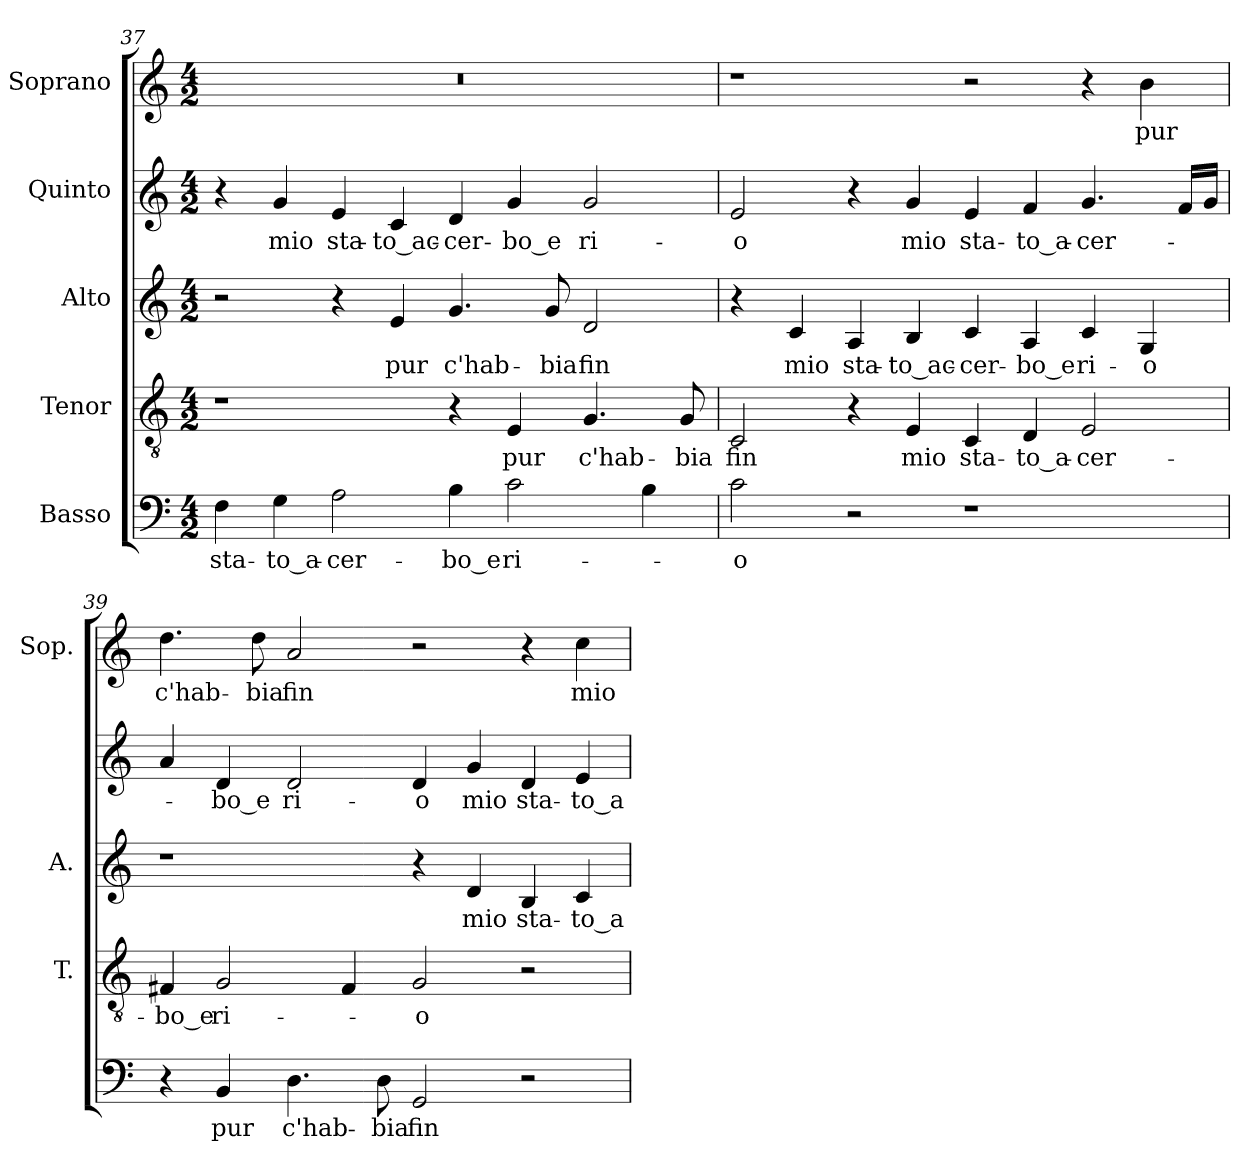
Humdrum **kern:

**kern	**text	**kern	**text	**kern	**text	**kern	**text	**kern	**text
*part5	*part5	*part4	*part4	*part3	*part3	*part2	*part2	*part1	*part1
*staff5	*staff5	*staff4	*staff4	*staff3	*staff3	*staff2	*staff2	*staff1	*staff1
*I"Basso	*	*I"Tenor	*	*I"Alto	*	*I"Quinto	*	*I"Soprano	*
*	*	*I'T.	*	*I'A.	*	*	*	*I'Sop.	*
*clefF4	*	*clefGv2	*	*clefG2	*	*clefG2	*	*clefG2	*
*	*	*ITrd7c12	*	*	*	*	*	*	*
*k[]	*	*k[]	*	*k[]	*	*k[]	*	*k[]	*
*C:	*	*C:	*	*C:	*	*C:	*	*C:	*
*M4/2	*	*M4/2	*	*M4/2	*	*M4/2	*	*M4/2	*
=37	=37	=37	=37	=37	=37	=37	=37	=37	=37
!	!LO:LY:b:color=#000000	!	!	!	!	!	!	!LO:N:vis=1	!
4Fi\	sta-	1r	.	2r	.	4r	.	0r	.
!	!LO:LY:b:color=#000000	!	!	!	!	!	!	!	!
!	!	!	!	!	!	!	!LO:LY:b:color=#000000	!	!
4Gi\	-to_a-	.	.	.	.	4gi/	mio	.	.
!	!LO:LY:b:color=#000000	!	!	!	!	!	!	!	!
!	!	!	!	!	!	!	!LO:LY:b:color=#000000	!	!
2Ai\	-cer-	.	.	4r	.	4ei/	sta-	.	.
!	!	!	!	!	!LO:LY:b:color=#000000	!	!	!	!
!	!	!	!	!	!	!	!LO:LY:b:color=#000000	!	!
.	.	.	.	4ei/	pur	4ci/	-to_ac-	.	.
!	!LO:LY:b:color=#000000	!	!	!	!	!	!	!	!
!	!	!	!	!	!LO:LY:b:color=#000000	!	!	!	!
!	!	!	!	!	!	!	!LO:LY:b:color=#000000	!	!
4Bi\	-bo_e	4r	.	4.gi/	c'hab-	4di/	-cer-	.	.
!	!LO:LY:b:color=#000000	!	!	!	!	!	!	!	!
!	!	!	!LO:LY:b:color=#000000	!	!	!	!	!	!
!	!	!	!	!	!	!	!LO:LY:b:color=#000000	!	!
2ci\	ri-	4EEi/	pur	.	.	4gi/	-bo_e	.	.
!	!	!	!	!	!LO:LY:b:color=#000000	!	!	!	!
.	.	.	.	8gi/	-bia	.	.	.	.
!	!	!	!LO:LY:b:color=#000000	!	!	!	!	!	!
!	!	!	!	!	!LO:LY:b:color=#000000	!	!	!	!
!	!	!	!	!	!	!	!LO:LY:b:color=#000000	!	!
.	.	4.GGi/	c'hab-	2di/	fin	2gi/	ri-	.	.
4Bi\	.	.	.	.	.	.	.	.	.
!	!	!	!LO:LY:b:color=#000000	!	!	!	!	!	!
.	.	8GGi/	-bia	.	.	.	.	.	.
!!LO:PB:g=z
=38	=38	=38	=38	=38	=38	=38	=38	=38	=38
!	!LO:LY:b:color=#000000	!	!	!	!	!	!	!	!
!	!	!	!LO:LY:b:color=#000000	!	!	!	!	!	!
!	!	!	!	!	!	!	!LO:LY:b:color=#000000	!	!
2ci\	-o	2CCi/	fin	4r	.	2ei/	-o	1r	.
!	!	!	!	!	!LO:LY:b:color=#000000	!	!	!	!
.	.	.	.	4ci/	mio	.	.	.	.
!	!	!	!	!	!LO:LY:b:color=#000000	!	!	!	!
2r	.	4r	.	4Ai/	sta-	4r	.	.	.
!	!	!	!LO:LY:b:color=#000000	!	!	!	!	!	!
!	!	!	!	!	!LO:LY:b:color=#000000	!	!	!	!
!	!	!	!	!	!	!	!LO:LY:b:color=#000000	!	!
.	.	4EEi/	mio	4Bi/	-to_ac-	4gi/	mio	.	.
!	!	!	!LO:LY:b:color=#000000	!	!	!	!	!	!
!	!	!	!	!	!LO:LY:b:color=#000000	!	!	!	!
!	!	!	!	!	!	!	!LO:LY:b:color=#000000	!	!
1r	.	4CCi/	sta-	4ci/	-cer-	4ei/	sta-	2r	.
!	!	!	!LO:LY:b:color=#000000	!	!	!	!	!	!
!	!	!	!	!	!LO:LY:b:color=#000000	!	!	!	!
!	!	!	!	!	!	!	!LO:LY:b:color=#000000	!	!
.	.	4DDi/	-to_a-	4Ai/	-bo_e	4fi/	-to_a-	.	.
!	!	!	!LO:LY:b:color=#000000	!	!	!	!	!	!
!	!	!	!	!	!LO:LY:b:color=#000000	!	!	!	!
!	!	!	!	!	!	!	!LO:LY:b:color=#000000	!	!
.	.	2EEi/	-cer-	4ci/	ri-	4.gi/	-cer-	4r	.
!	!	!	!	!	!LO:LY:b:color=#000000	!	!	!	!
!	!	!	!	!	!	!	!	!	!LO:LY:b:color=#000000
.	.	.	.	4Gi/	-o	.	.	4bi\	pur
.	.	.	.	.	.	16fi/LL	.	.	.
.	.	.	.	.	.	16gi/JJ	.	.	.
=39	=39	=39	=39	=39	=39	=39	=39	=39	=39
!	!	!	!LO:LY:b:color=#000000	!	!	!	!	!	!
!	!	!	!	!	!	!	!	!	!LO:LY:b:color=#000000
4r	.	4FF#Xi/	-bo_e	1r	.	4ai/	.	4.ddi\	c'hab-
!	!LO:LY:b:color=#000000	!	!	!	!	!	!	!	!
!	!	!	!LO:LY:b:color=#000000	!	!	!	!	!	!
!	!	!	!	!	!	!	!LO:LY:b:color=#000000	!	!
4BBi/	pur	2GGi/	ri-	.	.	4di/	-bo_e	.	.
!	!	!	!	!	!	!	!	!	!LO:LY:b:color=#000000
.	.	.	.	.	.	.	.	8ddi\	-bia
!	!LO:LY:b:color=#000000	!	!	!	!	!	!	!	!
!	!	!	!	!	!	!	!LO:LY:b:color=#000000	!	!
!	!	!	!	!	!	!	!	!	!LO:LY:b:color=#000000
4.Di\	c'hab-	.	.	.	.	2di/	ri-	2ai/	fin
.	.	4FF#i/	.	.	.	.	.	.	.
!	!LO:LY:b:color=#000000	!	!	!	!	!	!	!	!
8Di\	-bia	.	.	.	.	.	.	.	.
!	!LO:LY:b:color=#000000	!	!	!	!	!	!	!	!
!	!	!	!LO:LY:b:color=#000000	!	!	!	!	!	!
!	!	!	!	!	!	!	!LO:LY:b:color=#000000	!	!
2GGi/	fin	2GGi/	-o	4r	.	4di/	-o	2r	.
!	!	!	!	!	!LO:LY:b:color=#000000	!	!	!	!
!	!	!	!	!	!	!	!LO:LY:b:color=#000000	!	!
.	.	.	.	4di/	mio	4gi/	mio	.	.
!	!	!	!	!	!LO:LY:b:color=#000000	!	!	!	!
!	!	!	!	!	!	!	!LO:LY:b:color=#000000	!	!
2r	.	2r	.	4Bi/	sta-	4di/	sta-	4r	.
!	!	!	!	!	!LO:LY:b:color=#000000	!	!	!	!
!	!	!	!	!	!	!	!LO:LY:b:color=#000000	!	!
!	!	!	!	!	!	!	!	!	!LO:LY:b:color=#000000
.	.	.	.	4ci/	-to_a-	4ei/	-to_a-	4cci\	mio
=	=	=	=	=	=	=	=	=	=
*-	*-	*-	*-	*-	*-	*-	*-	*-	*-
